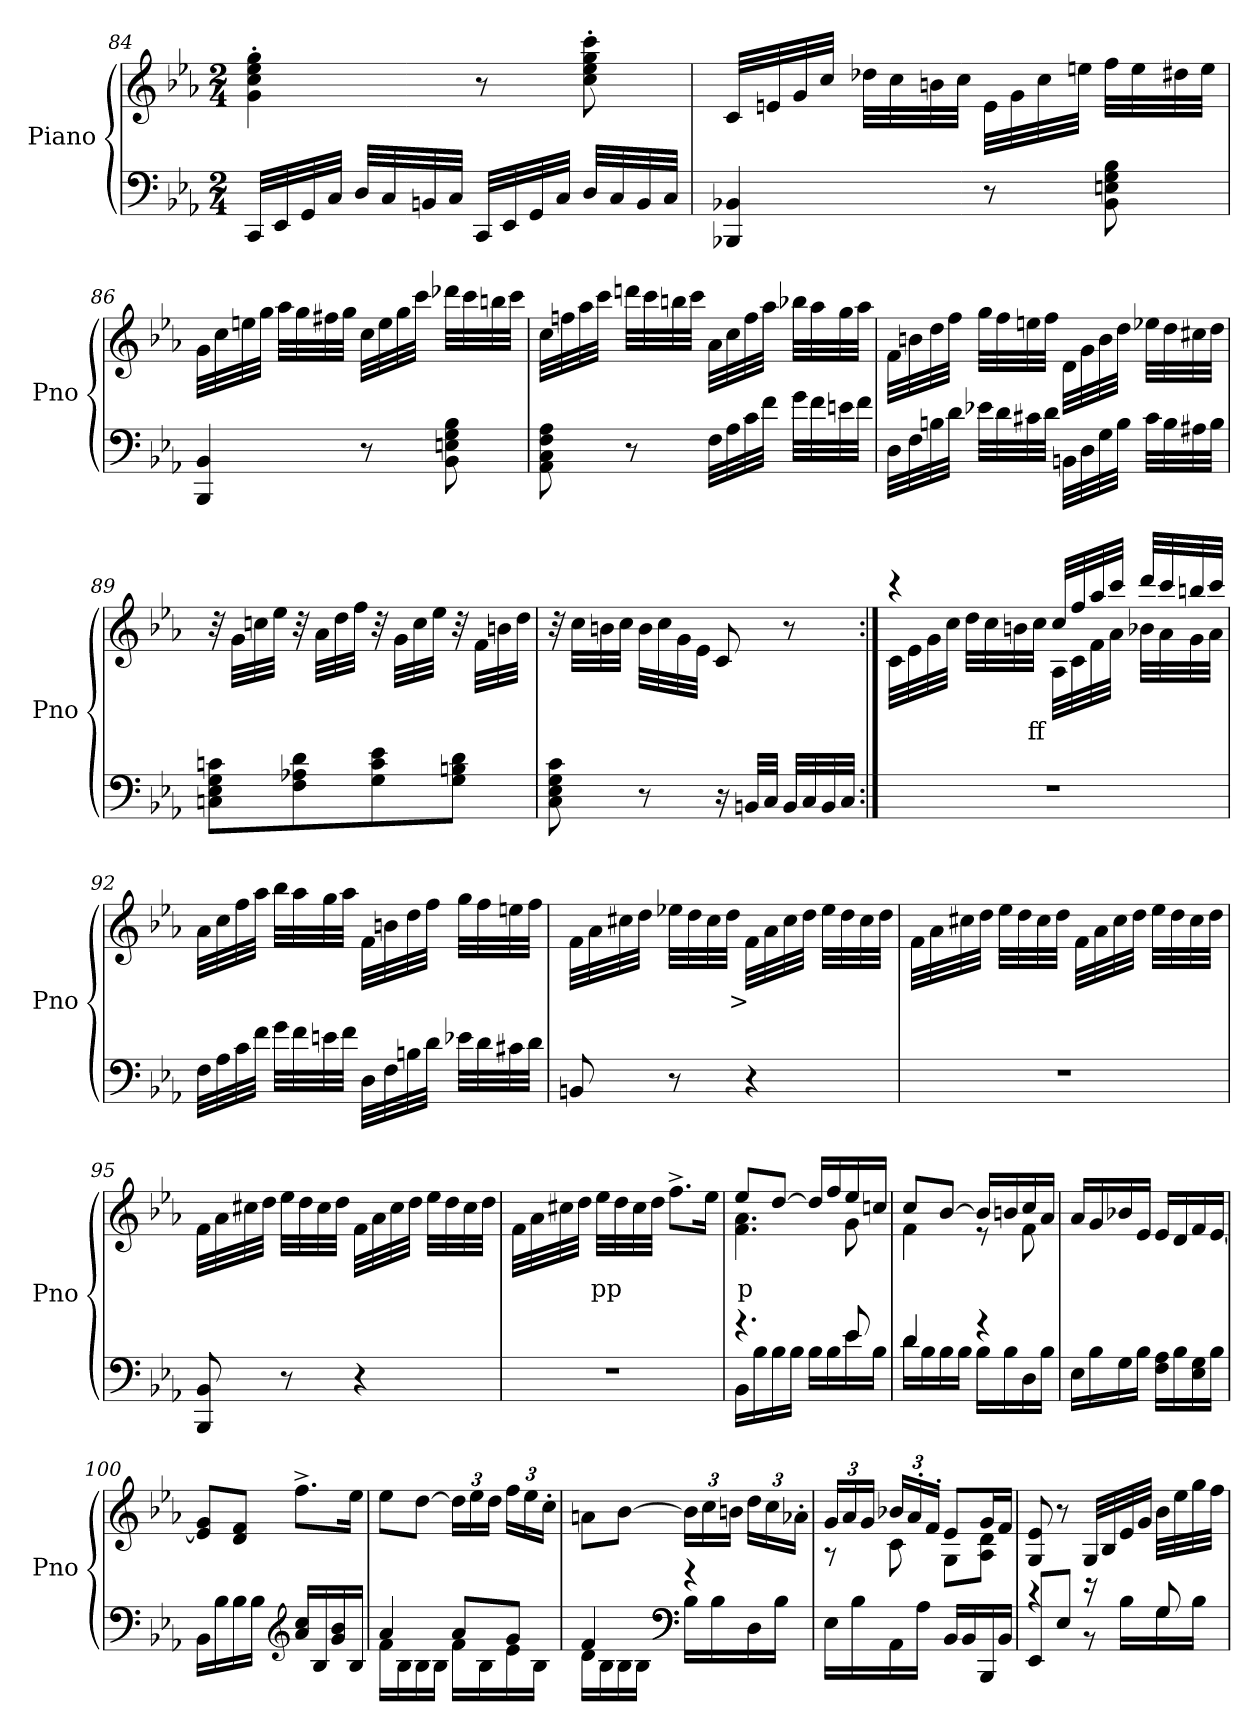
**kern	**kern	**text
*part2	*part1	*part1
*staff2	*staff1	*staff1
*I"Piano	*I"Piano	*
*I'Pno	*I'Pno	*
*clefF4	*clefG2	*
*k[b-e-a-]	*k[b-e-a-]	*
*E-:	*E-:	*
*M2/4	*M2/4	*
=84	=84	=84
32CC/LLL	4g\' 4cc\' 4ee-\' 4gg\'	.
32EE-/	.	.
32GG/	.	.
32C/JJJ	.	.
32D/LLL	.	.
32C/	.	.
32BBn/	.	.
32C/JJJ	.	.
32CC/LLL	8r	.
32EE-/	.	.
32GG/	.	.
32C/JJJ	.	.
32D/LLL	8cc\' 8ee-\' 8gg\' 8ccc\'	.
32C/	.	.
32BB/	.	.
32C/JJJ	.	.
!!LO:LB:g=z
=85	=85	=85
4BBB-X/ 4BB-X/	32c/LLL	.
.	32en/	.
.	32g/	.
.	32cc/JJJ	.
.	32dd-X\LLL	.
.	32cc\	.
.	32bn\	.
.	32cc\JJJ	.
8r	32e\LLL	.
.	32g\	.
.	32cc\	.
.	32een\JJJ	.
8BB-\ 8En\ 8G\ 8B-\	32ff\LLL	.
.	32ee\	.
.	32dd#X\	.
.	32ee\JJJ	.
=86	=86	=86
4BBB-/ 4BB-/	32g\LLL	.
.	32cc\	.
.	32een\	.
.	32gg\JJJ	.
.	32aa-\LLL	.
.	32gg\	.
.	32ff#X\	.
.	32gg\JJJ	.
8r	32cc\LLL	.
.	32ee\	.
.	32gg\	.
.	32ccc\JJJ	.
8BB-\ 8En\ 8G\ 8B-\	32ddd-X\LLL	.
.	32ccc\	.
.	32bbn\	.
.	32ccc\JJJ	.
!!LO:LB:g=z
=87	=87	=87
8AA-\ 8C\ 8F\ 8A-\	32cc\LLL	.
.	32ffn\	.
.	32aa-\	.
.	32ccc\JJJ	.
8r	32dddn\LLL	.
.	32ccc\	.
.	32bbn\	.
.	32ccc\JJJ	.
32F\LLL	32a-\LLL	.
32A-\	32cc\	.
32c\	32ff\	.
32f\JJJ	32aa-\JJJ	.
32g\LLL	32bb-X\LLL	.
32f\	32aa-\	.
32en\	32gg\	.
32f\JJJ	32aa-\JJJ	.
=88	=88	=88
32D\LLL	32f\LLL	.
32F\	32bn\	.
32Bn\	32dd\	.
32d\JJJ	32ff\JJJ	.
32e-X\LLL	32gg\LLL	.
32d\	32ff\	.
32c#X\	32een\	.
32d\JJJ	32ff\JJJ	.
32BBn\LLL	32d\LLL	.
32D\	32g\	.
32G\	32b\	.
32B\JJJ	32dd\JJJ	.
32c#\LLL	32ee-X\LLL	.
32B\	32dd\	.
32A#X\	32cc#X\	.
32B\JJJ	32dd\JJJ	.
!!LO:LB:g=z
=89	=89	=89
8Cn\ 8E-\ 8G\ 8cn\L	32r	.
.	32g\LLL	.
.	32ccn\	.
.	32ee-\JJJ	.
8F\ 8A-X\ 8d\	32r	.
.	32a-\LLL	.
.	32dd\	.
.	32ff\JJJ	.
8G\ 8c\ 8e-\	32r	.
.	32g\LLL	.
.	32cc\	.
.	32ee-\JJJ	.
8G\ 8Bn\ 8d\J	32r	.
.	32f\LLL	.
.	32bn\	.
.	32dd\JJJ	.
=90	=90	=90
8C\ 8E-\ 8G\ 8c\	32r	.
.	32cc\LLL	.
.	32bn\	.
.	32cc\JJJ	.
8r	32b\LLL	.
.	32cc\	.
.	32g\	.
.	32e-\JJJ	.
16r	8c/	.
32BBn/LLL	.	.
32C/JJJ	.	.
32BB/LLL	8r	.
32C/	.	.
32BB/	.	.
32C/JJJ	.	.
=91:|!	=91:|!	=91:|!
*	*^	*
2r	4r	32c\LLL	.
.	.	32e-\	.
.	.	32g\	.
.	.	32cc\JJJ	.
.	.	32dd\LLL	.
.	.	32cc\	.
.	.	32bn\	.
.	.	32cc\JJJ	ff
.	32cc/LLL	32A-\LLL	.
.	32ff/	32c\	.
.	32aa-/	32f\	.
.	32ccc/JJJ	32a-\JJJ	.
.	32ddd/LLL	32b-X\LLL	.
.	32ccc/	32a-\	.
.	32bbn/	32g\	.
.	32ccc/JJJ	32a-\JJJ	.
*	*v	*v	*
!!LO:LB:g=z
=92	=92	=92
32F\LLL	32a-\LLL	.
32A-\	32cc\	.
32c\	32ff\	.
32f\JJJ	32aa-\JJJ	.
32g\LLL	32bb-\LLL	.
32f\	32aa-\	.
32en\	32gg\	.
32f\JJJ	32aa-\JJJ	.
32D\LLL	32f\LLL	.
32F\	32bn\	.
32Bn\	32dd\	.
32d\JJJ	32ff\JJJ	.
32e-X\LLL	32gg\LLL	.
32d\	32ff\	.
32c#X\	32een\	.
32d\JJJ	32ff\JJJ	.
=93	=93	=93
8BBn/	32f\LLL	.
.	32a-\	.
.	32cc#X\	.
.	32dd\JJJ	.
8r	32ee-X\LLL	.
.	32dd\	.
.	32cc#\	.
.	32dd\JJJ	>
4r	32f\LLL	.
.	32a-\	.
.	32cc#\	.
.	32dd\JJJ	.
.	32ee-\LLL	.
.	32dd\	.
.	32cc#\	.
.	32dd\JJJ	.
=94	=94	=94
2r	32f\LLL	.
.	32a-\	.
.	32cc#X\	.
.	32dd\JJJ	.
.	32ee-\LLL	.
.	32dd\	.
.	32cc#\	.
.	32dd\JJJ	.
.	32f\LLL	.
.	32a-\	.
.	32cc#\	.
.	32dd\JJJ	.
.	32ee-\LLL	.
.	32dd\	.
.	32cc#\	.
.	32dd\JJJ	.
!!LO:LB:g=z
=95	=95	=95
8BBB-/ 8BB-/	32f\LLL	.
.	32a-\	.
.	32cc#X\	.
.	32dd\JJJ	.
8r	32ee-\LLL	.
.	32dd\	.
.	32cc#\	.
.	32dd\JJJ	.
4r	32f\LLL	.
.	32a-\	.
.	32cc#\	.
.	32dd\JJJ	.
.	32ee-\LLL	.
.	32dd\	.
.	32cc#\	.
.	32dd\JJJ	.
=96	=96	=96
2r	32f\LLL	.
.	32a-\	.
.	32cc#X\	.
.	32dd\JJJ	.
.	32ee-\LLL	pp
.	32dd\	.
.	32cc#\	.
.	32dd\JJJ	.
.	8.ff^\L	.
.	16ee-\Jk	.
=97	=97	=97
*^	*^	*
4.r	16BB-\LL	8ee-/L	4.f\ 4.a-\	p
.	16B-\	.	.	.
.	16B-\	[8dd/J	.	.
.	16B-\JJ	.	.	.
.	16B-\LL	16dd/LL]	.	.
.	16B-\	16ff/	.	.
8e-/	16e-\	16ee-/	8g\	.
.	16B-\JJ	16ccn/JJ	.	.
=98	=98	=98	=98	=98
4d/	16d\LL	8cc/L	4f\	.
.	16B-\	.	.	.
.	16B-\	[8b-/J	.	.
.	16B-\JJ	.	.	.
4r	16B-\LL	16b-/LL]	8r	.
.	16B-\	16bn/	.	.
.	16D\	16cc/	8f\	.
.	16B-\JJ	16a-/JJ	.	.
*v	*v	*	*	*
*	*v	*v	*
=99	=99	=99
16E-\LL	16a-/LL	.
16B-\	16g/	.
16G\	16b-X/	.
16B-\JJ	16e-/JJ	.
16F\ 16A-\LL	16e-/LL	.
16B-\	16d/	.
16E-\ 16G\	16f/	.
16B-\JJ	[16e-/JJ	.
!!LO:PB:g=z
=100	=100	=100
16BB-\LL	8e-/] 8g/L	.
16B-\	.	.
16B-\	8d/ 8f/J	.
16B-\JJ	.	.
*clefG2	*	*
16a-/ 16cc/LL	8.ff^\L	.
16B-/	.	.
16g/ 16b-/	.	.
16B-/JJ	16ee-\Jk	.
=101	=101	=101
*^	*	*
4a-/	16f\LL	8ee-\L	.
.	16B-\	.	.
.	16B-\	[8dd\J	.
.	16B-\JJ	.	.
*	*	*Xbrackettup	*
8a-/L	16f\LL	24dd\LL]	.
.	.	24ee-\	.
.	16B-\	.	.
.	.	24dd\JJ	.
8g/J	16e-\	24ff\LL	.
.	.	24ee-\	.
.	16B-\JJ	.	.
.	.	24cc'\JJ	.
=102	=102	=102	=102
4f/	16d\LL	8an\L	.
.	16B-\	.	.
.	16B-\	[8b-\J	.
.	16B-\JJ	.	.
*clefF4	*	*	*
4r	16B-\LL	24b-\LL]	.
.	.	24cc\	.
.	16B-\	.	.
.	.	24bn\JJ	.
.	16D\	24dd\LL	.
.	.	24cc\	.
.	16B-\JJ	.	.
.	.	24a-X'\JJ	.
*v	*v	*	*
=103	=103	=103
*	*^	*
16E-\LL	24g/LL	8r	.
.	24a-/	.	.
16B-\	.	.	.
.	24g/JJ	.	.
16AA-\	24b-X/LL	8c\	.
.	24a-'/	.	.
16A-\JJ	.	.	.
.	24f'/JJ	.	.
16BB-/LL	8e-/L	8G\L	.
16BB-/	.	.	.
16BBB-/	16g/L	8A-\ 8d\J	.
16BB-/JJ	16f/JJ	.	.
*	*v	*v	*
!!LO:LB:g=z
=104	=104	=104
*^	*	*
4r	8EE-/L	8G/ 8e-/	.
.	8E-/J	8r	.
16r	8r	32G/LLL	.
.	.	32B-/	.
16B-\LL	.	32e-/	.
.	.	32g/JJJ	.
16G\	8G/	32b-\LLL	.
.	.	32ee-\	.
16B-\JJ	.	32gg\	.
.	.	32ff\JJJ	.
*v	*v	*	*
=	=	=
*-	*-	*-
